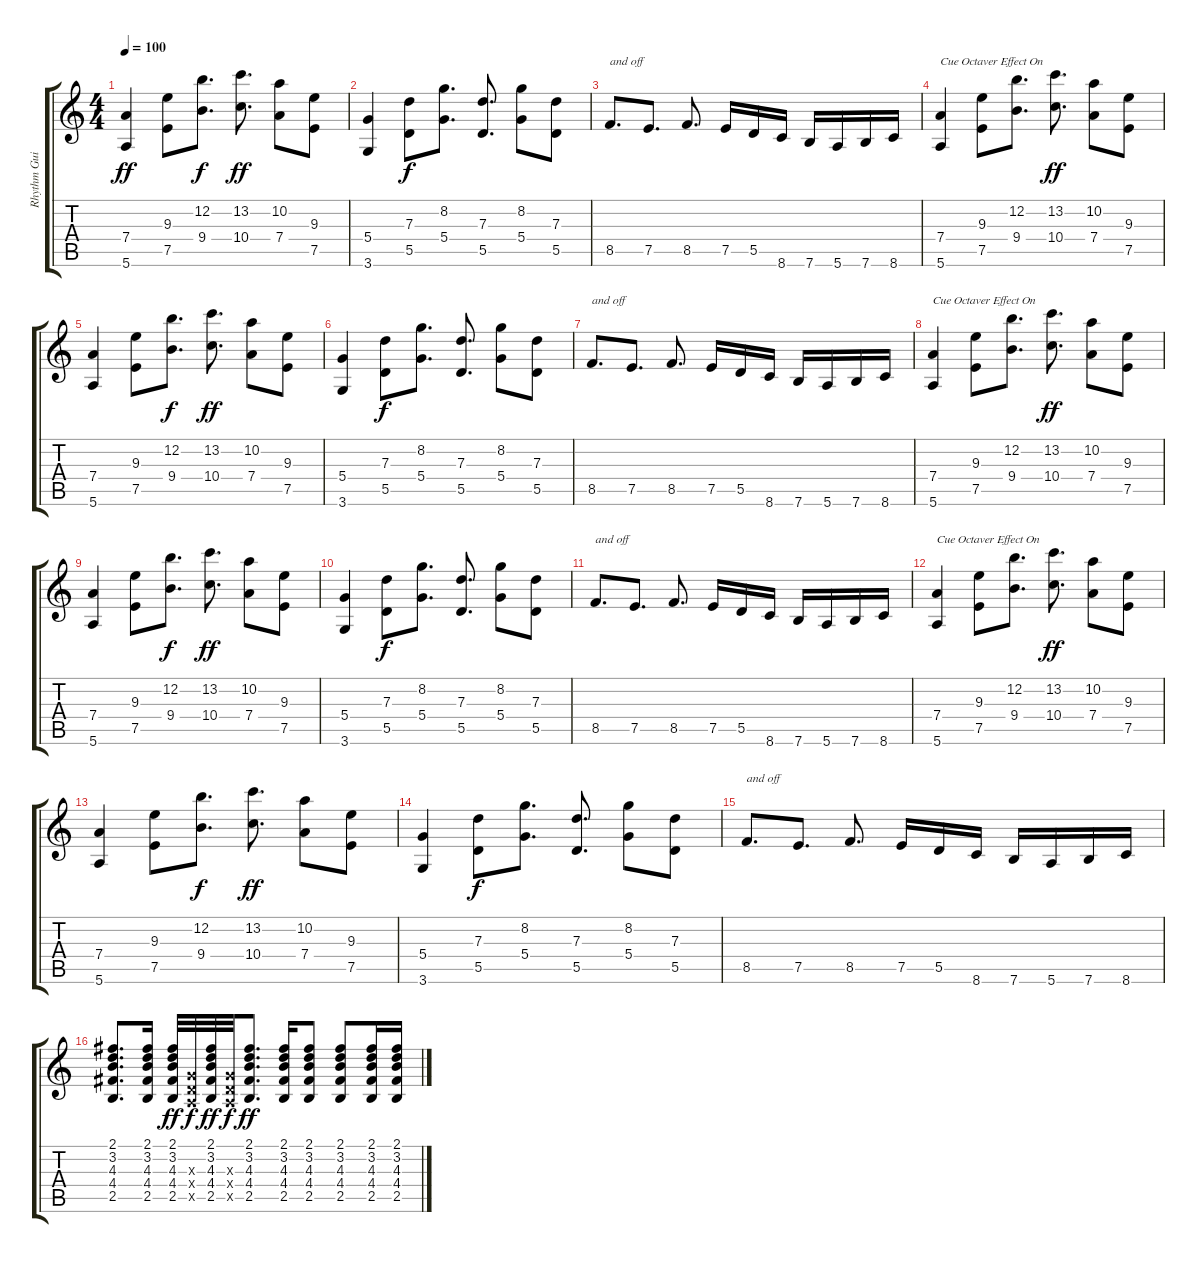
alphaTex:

\track ("Rhythm Guitar I" "Rhythm Gui") {instrument distortionguitar}
\staff {score tabs}
\tuning (E4 B3 G3 D3 A2 E2) {hide}
\ts (4 4)
\tempo 100
\clef g2
\ks c
(7.4 5.6).4{dy ff} (9.3 7.5).8 (12.2 9.4).8{d dy f} (13.2 10.4).8{d dy ff} (10.2 7.4).8 (9.3 7.5).8 |
(5.4 3.6).4 (7.3 5.5).8{dy f} (8.2 5.4).8{d} (7.3 5.5).8{d} (8.2 5.4).8 (7.3 5.5).8 |
8.5.8{d txt "and off"} 7.5.8{d} 8.5.8{d} 7.5.16 5.5.16 8.6.16 7.6.16 5.6.16 7.6.16 8.6.16 |
(7.4 5.6).4{txt "Cue Octaver Effect On"} (9.3 7.5).8 (12.2 9.4).8{d} (13.2 10.4).8{d dy ff} (10.2 7.4).8 (9.3 7.5).8 |
(7.4 5.6).4 (9.3 7.5).8 (12.2 9.4).8{d dy f} (13.2 10.4).8{d dy ff} (10.2 7.4).8 (9.3 7.5).8 |
(5.4 3.6).4 (7.3 5.5).8{dy f} (8.2 5.4).8{d} (7.3 5.5).8{d} (8.2 5.4).8 (7.3 5.5).8 |
8.5.8{d txt "and off"} 7.5.8{d} 8.5.8{d} 7.5.16 5.5.16 8.6.16 7.6.16 5.6.16 7.6.16 8.6.16 |
(7.4 5.6).4{txt "Cue Octaver Effect On"} (9.3 7.5).8 (12.2 9.4).8{d} (13.2 10.4).8{d dy ff} (10.2 7.4).8 (9.3 7.5).8 |
(7.4 5.6).4 (9.3 7.5).8 (12.2 9.4).8{d dy f} (13.2 10.4).8{d dy ff} (10.2 7.4).8 (9.3 7.5).8 |
(5.4 3.6).4 (7.3 5.5).8{dy f} (8.2 5.4).8{d} (7.3 5.5).8{d} (8.2 5.4).8 (7.3 5.5).8 |
8.5.8{d txt "and off"} 7.5.8{d} 8.5.8{d} 7.5.16 5.5.16 8.6.16 7.6.16 5.6.16 7.6.16 8.6.16 |
(7.4 5.6).4{txt "Cue Octaver Effect On"} (9.3 7.5).8 (12.2 9.4).8{d} (13.2 10.4).8{d dy ff} (10.2 7.4).8 (9.3 7.5).8 |
(7.4 5.6).4 (9.3 7.5).8 (12.2 9.4).8{d dy f} (13.2 10.4).8{d dy ff} (10.2 7.4).8 (9.3 7.5).8 |
(5.4 3.6).4 (7.3 5.5).8{dy f} (8.2 5.4).8{d} (7.3 5.5).8{d} (8.2 5.4).8 (7.3 5.5).8 |
8.5.8{d txt "and off"} 7.5.8{d} 8.5.8{d} 7.5.16 5.5.16 8.6.16 7.6.16 5.6.16 7.6.16 8.6.16 |
(2.1 3.2 4.3 4.4 2.5).8{d} (2.1 3.2 4.3 4.4 2.5).16 (2.1 3.2 4.3 4.4 2.5).32{dy ff} (0.3{x} 0.4{x} 0.5{x}).32{dy f} (2.1 3.2 4.3 4.4 2.5).32{dy ff} (0.3{x} 0.4{x} 0.5{x}).32{dy f} (2.1 3.2 4.3 4.4 2.5).8{d dy ff} (2.1 3.2 4.3 4.4 2.5).16 (2.1 3.2 4.3 4.4 2.5).8 (2.1 3.2 4.3 4.4 2.5).8 (2.1 3.2 4.3 4.4 2.5).16 (2.1 3.2 4.3 4.4 2.5).16
